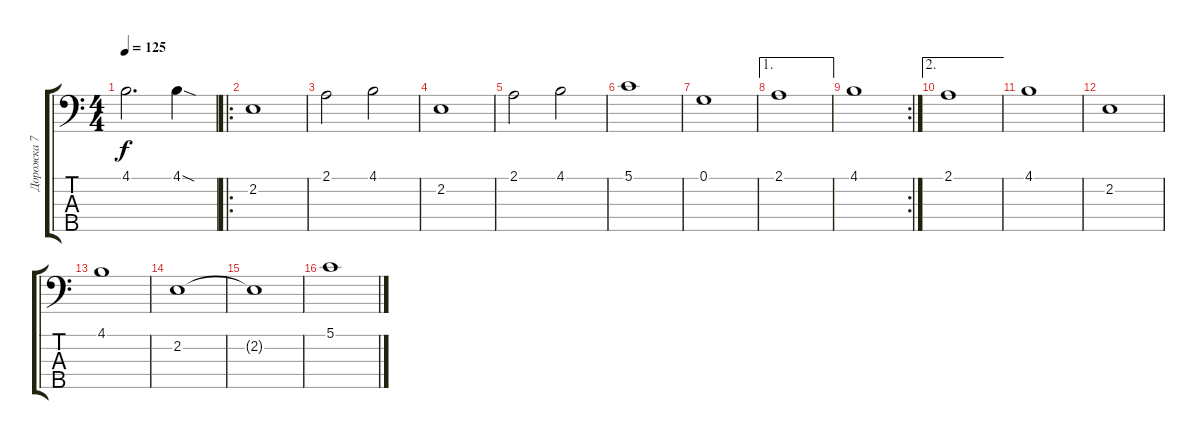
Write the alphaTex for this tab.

\track ("Дорожка 7" "Дорожка 7") {instrument distortionguitar}
\staff {score tabs}
\tuning (G2 D2 A1 E1 B0) {hide}
\ts (4 4)
\tempo 125
\clef f4
\ks c
4.1{t}.2{d dy f} 4.1{sod}.4 |
\ro
2.2.1 |
2.1.2 4.1.2 |
2.2.1 |
2.1.2 4.1.2 |
5.1.1 |
0.1.1 |
\ae 1
2.1.1 |
\rc 2
4.1.1 |
\ae 2
2.1.1 |
4.1.1 |
2.2.1 |
4.1.1 |
2.2.1 |
2.2{t}.1 |
5.1.1
